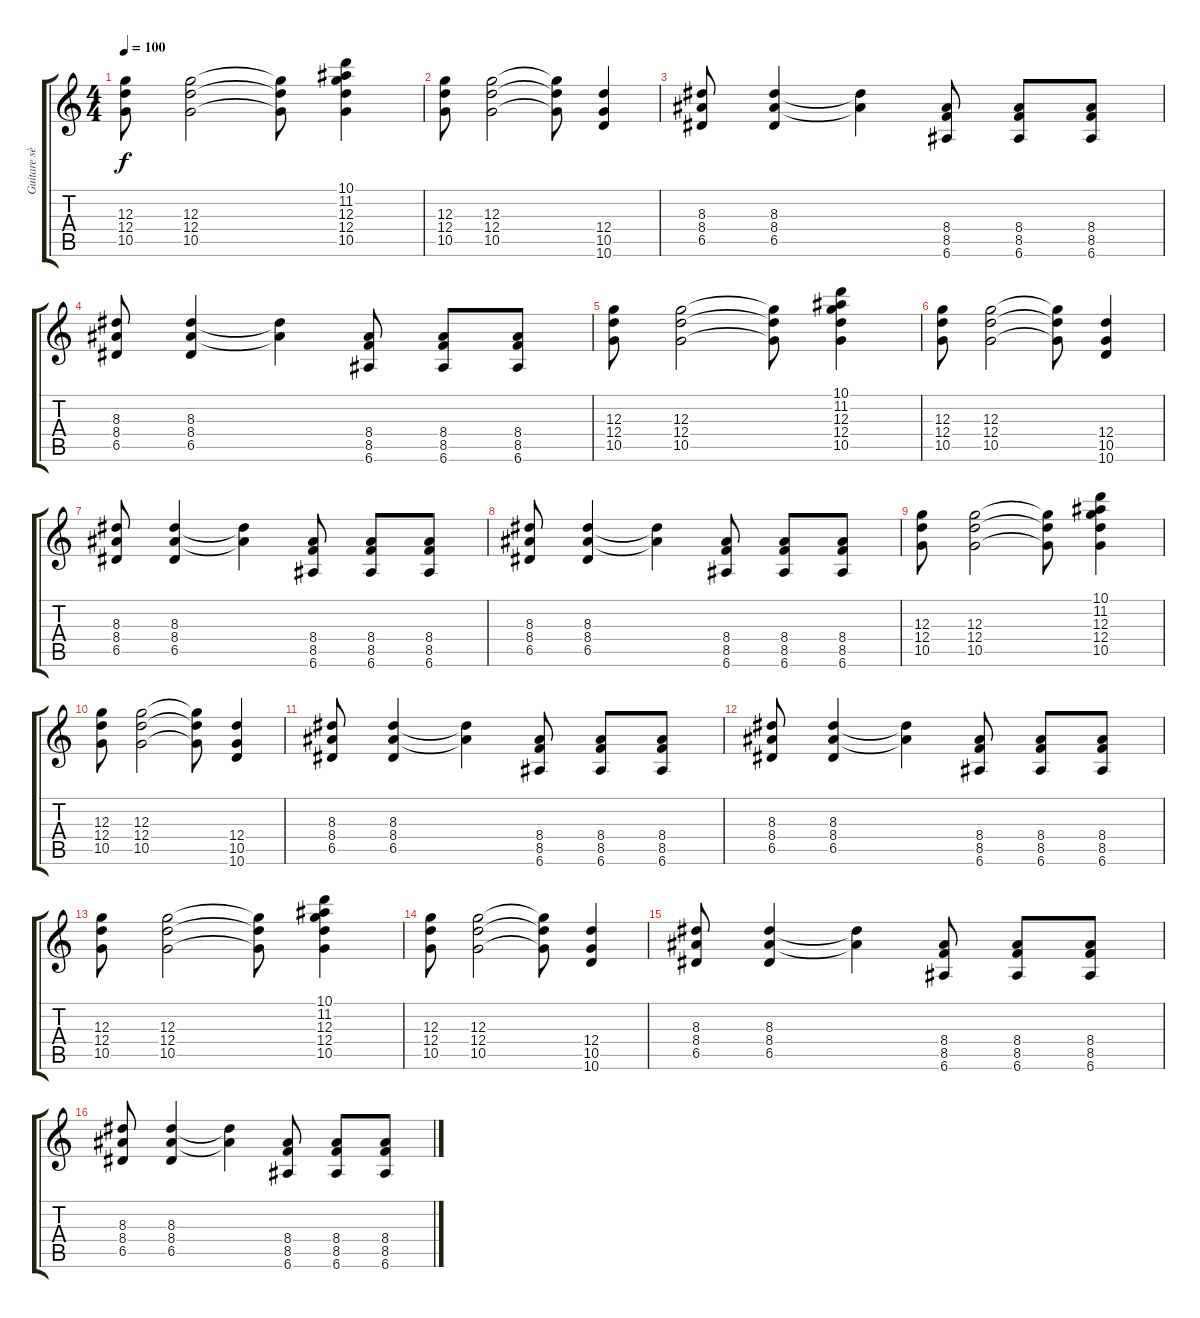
\track ("Guitare sèche rythmique" "Guitare sè") {instrument acousticguitarnylon}
\staff {score tabs}
\tuning (E4 B3 G3 D3 A2 E2) {hide}
\ts (4 4)
\tempo 100
\clef g2
\ks c
(12.3 12.4 10.5).8{dy f} (12.3 12.4 10.5).2 (12.3{t} 12.4{t} 10.5{t}).8 (10.1 11.2 12.3 12.4 10.5).4 |
(12.3 12.4 10.5).8 (12.3 12.4 10.5).2 (12.3{t} 12.4{t} 10.5{t}).8 (12.4 10.5 10.6).4 |
(8.3 8.4 6.5).8 (8.3 8.4 6.5).4 (8.3{t} 8.4{t}).4 (8.4 8.5 6.6).8 (8.4 8.5 6.6).8 (8.4 8.5 6.6).8 |
(8.3 8.4 6.5).8 (8.3 8.4 6.5).4 (8.3{t} 8.4{t}).4 (8.4 8.5 6.6).8 (8.4 8.5 6.6).8 (8.4 8.5 6.6).8 |
(12.3 12.4 10.5).8 (12.3 12.4 10.5).2 (12.3{t} 12.4{t} 10.5{t}).8 (10.1 11.2 12.3 12.4 10.5).4 |
(12.3 12.4 10.5).8 (12.3 12.4 10.5).2 (12.3{t} 12.4{t} 10.5{t}).8 (12.4 10.5 10.6).4 |
(8.3 8.4 6.5).8 (8.3 8.4 6.5).4 (8.3{t} 8.4{t}).4 (8.4 8.5 6.6).8 (8.4 8.5 6.6).8 (8.4 8.5 6.6).8 |
(8.3 8.4 6.5).8 (8.3 8.4 6.5).4 (8.3{t} 8.4{t}).4 (8.4 8.5 6.6).8 (8.4 8.5 6.6).8 (8.4 8.5 6.6).8 |
(12.3 12.4 10.5).8 (12.3 12.4 10.5).2 (12.3{t} 12.4{t} 10.5{t}).8 (10.1 11.2 12.3 12.4 10.5).4 |
(12.3 12.4 10.5).8 (12.3 12.4 10.5).2 (12.3{t} 12.4{t} 10.5{t}).8 (12.4 10.5 10.6).4 |
(8.3 8.4 6.5).8 (8.3 8.4 6.5).4 (8.3{t} 8.4{t}).4 (8.4 8.5 6.6).8 (8.4 8.5 6.6).8 (8.4 8.5 6.6).8 |
(8.3 8.4 6.5).8 (8.3 8.4 6.5).4 (8.3{t} 8.4{t}).4 (8.4 8.5 6.6).8 (8.4 8.5 6.6).8 (8.4 8.5 6.6).8 |
(12.3 12.4 10.5).8 (12.3 12.4 10.5).2 (12.3{t} 12.4{t} 10.5{t}).8 (10.1 11.2 12.3 12.4 10.5).4 |
(12.3 12.4 10.5).8 (12.3 12.4 10.5).2 (12.3{t} 12.4{t} 10.5{t}).8 (12.4 10.5 10.6).4 |
(8.3 8.4 6.5).8 (8.3 8.4 6.5).4 (8.3{t} 8.4{t}).4 (8.4 8.5 6.6).8 (8.4 8.5 6.6).8 (8.4 8.5 6.6).8 |
(8.3 8.4 6.5).8 (8.3 8.4 6.5).4 (8.3{t} 8.4{t}).4 (8.4 8.5 6.6).8 (8.4 8.5 6.6).8 (8.4 8.5 6.6).8
